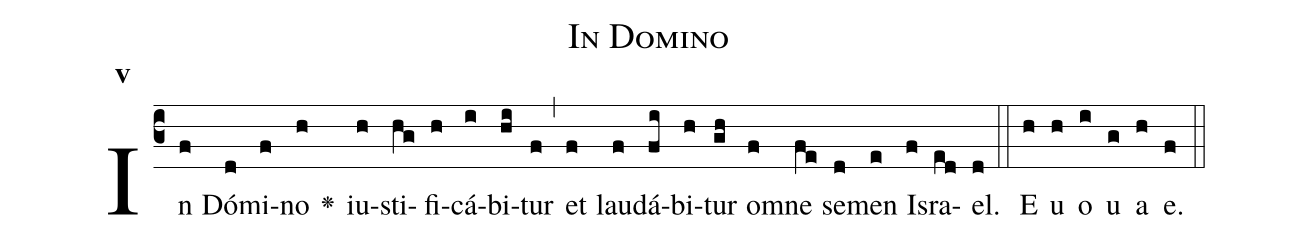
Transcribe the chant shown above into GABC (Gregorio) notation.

name:In Domino;
office-part:Antiphona;
mode:5;
%%
initial-style: 1;
name: In Domino;
book: Antiphonae & Responsoria/Tomus III, p.25;
occasion: Psalterium Hebdomada I Feria VI;
office-part: Laudes Ant 2;
user-notes: ;
commentary: ;
annotation: 5a;
centering-scheme: english;
fontsize: 12;
font: OFLSortsMillGoudy;
height: 11;
width: 4.5;
%%
(c3)In(f) Dó(d)mi(f)no(h) <v>\greheightstar</v>() iu(h)sti(hg)fi(h)cá(i)bi(hi)tur(f) (,) et(f) lau(f)dá(fi)bi(h)tur(gh) om(f)ne(fe) se(d)men(e) Is(f)ra(ed)el.(d) (::)
E(h) u(h) o(i) u(g) a(h) e.(f) (::)
